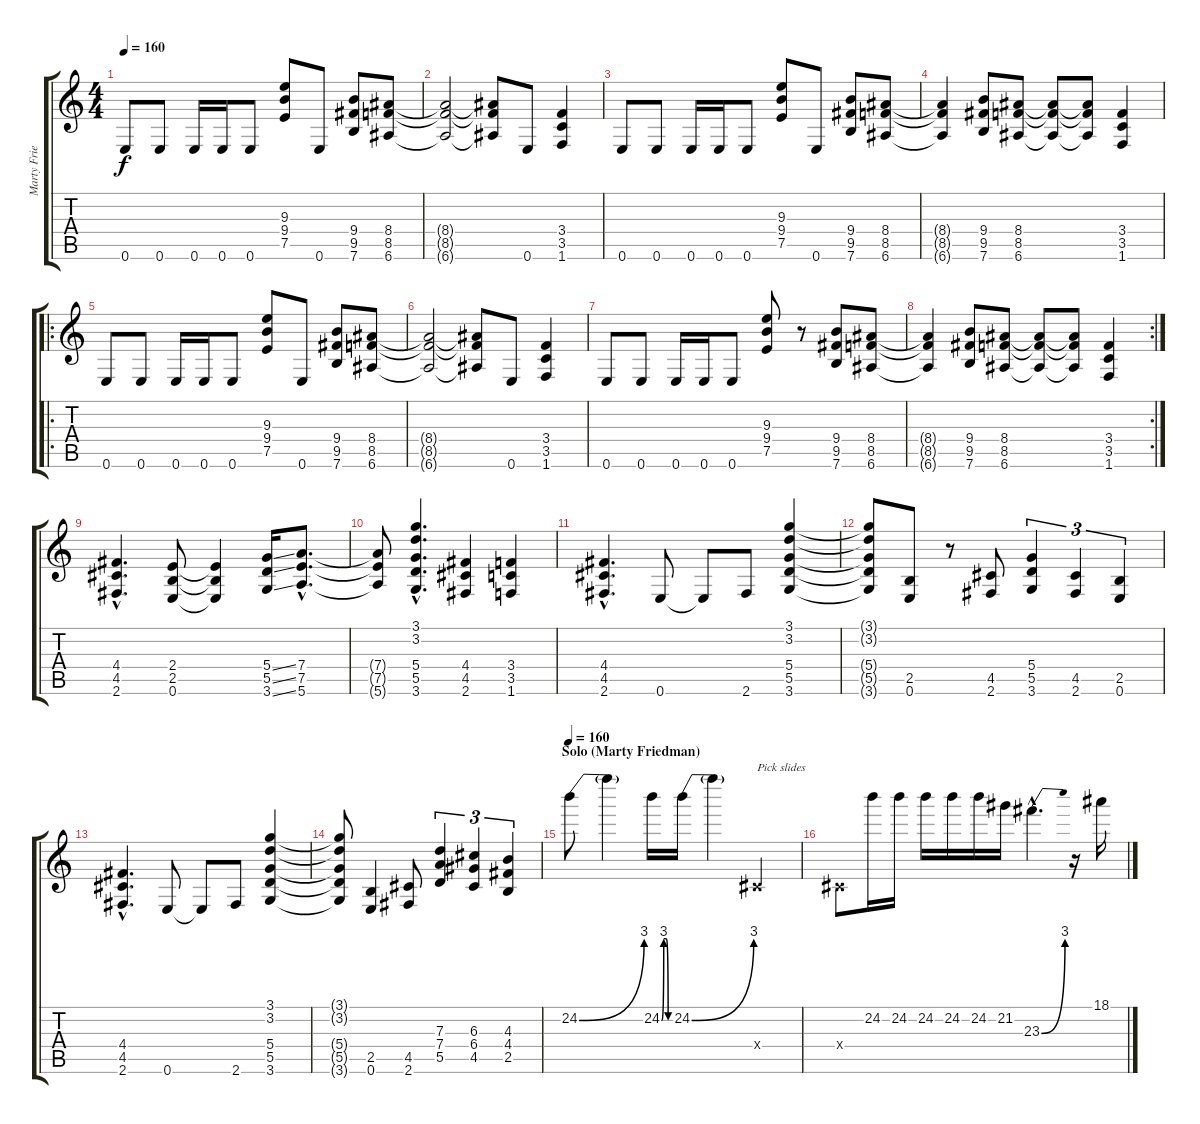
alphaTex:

\track ("Marty Friedman" "Marty Frie") {instrument distortionguitar}
\staff {score tabs}
\tuning (E4 B3 G3 D3 A2 E2) {hide}
\ts (4 4)
\tempo 160
\clef g2
\ks c
0.6.8{dy f} 0.6.8 0.6.16 0.6.16 0.6.8 (9.3 9.4 7.5).8 0.6.8 (9.4 9.5 7.6).8 (8.4 8.5 6.6).8 |
(8.4{t} 8.5{t} 6.6{t}).2 (8.4{t} 8.5{t} 6.6{t}).8 0.6.8 (3.4 3.5 1.6).4 |
0.6.8 0.6.8 0.6.16 0.6.16 0.6.8 (9.3 9.4 7.5).8 0.6.8 (9.4 9.5 7.6).8 (8.4 8.5 6.6).8 |
(8.4{t} 8.5{t} 6.6{t}).4 (9.4 9.5 7.6).8 (8.4 8.5 6.6).8 (8.4{t} 8.5{t} 6.6{t}).8 (8.4{t} 8.5{t} 6.6{t}).8 (3.4 3.5 1.6).4 |
\ro
0.6.8 0.6.8 0.6.16 0.6.16 0.6.8 (9.3 9.4 7.5).8 0.6.8 (9.4 9.5 7.6).8 (8.4 8.5 6.6).8 |
(8.4{t} 8.5{t} 6.6{t}).2 (8.4{t} 8.5{t} 6.6{t}).8 0.6.8 (3.4 3.5 1.6).4 |
0.6.8 0.6.8 0.6.16 0.6.16 0.6.8 (9.3 9.4 7.5).8 r.8 (9.4 9.5 7.6).8 (8.4 8.5 6.6).8 |
\rc 2
(8.4{t} 8.5{t} 6.6{t}).4 (9.4 9.5 7.6).8 (8.4 8.5 6.6).8 (8.4{t} 8.5{t} 6.6{t}).8 (8.4{t} 8.5{t} 6.6{t}).8 (3.4 3.5 1.6).4 |
(4.4{hac} 4.5{hac} 2.6{hac}).4{d} (2.4 2.5 0.6).8 (2.4{t} 2.5{t} 0.6{t}).4 (5.4{ss} 5.5{ss} 3.6{ss}).16 (7.4{hac} 7.5{hac} 5.6{hac}).8{d} |
(7.4{t} 7.5{t} 5.6{t}).8 (3.1{hac} 3.2{hac} 5.4{hac} 5.5{hac} 3.6{hac}).4{d} (4.4 4.5 2.6).4 (3.4 3.5 1.6).4 |
(4.4{hac} 4.5{hac} 2.6{hac}).4{d} 0.6.8 0.6{t}.8 2.6.8 (3.1 3.2 5.4 5.5 3.6).4 |
(3.1{t} 3.2{t} 5.4{t} 5.5{t} 3.6{t}).8 (2.5 0.6).8 r.8 (4.5 2.6).8 (5.4 5.5 3.6).4{tu (3 2)} (4.5 2.6).4{tu (3 2)} (2.5 0.6).4{tu (3 2)} |
(4.4{hac} 4.5{hac} 2.6{hac}).4{d} 0.6.8 0.6{t}.8 2.6.8 (3.1 3.2 5.4 5.5 3.6).4 |
(3.1{t} 3.2{t} 5.4{t} 5.5{t} 3.6{t}).8 (2.5 0.6).4 (4.5 2.6).8 (7.3 7.4 5.5).4{tu (3 2)} (6.3 6.4 4.5).4{tu (3 2)} (4.3 4.4 2.5).4{tu (3 2)} |
\section ("" "Solo (Marty Friedman)")
\tempo 160
24.2{be (bend 0 0 60 12)}.8{volume 15 balance 10 instrument distortionguitar} 24.2{t}.4 24.2{be (custom 0 0 15 12 30 12 45 0 60 0)}.16 24.2{be (bend 0 0 60 12)}.16 24.2{t}.4 -1.4{x}.4{txt "Pick slides"} |
-1.4{x}.8 24.2.16 24.2.16 24.2.16 24.2.16 24.2.16 21.2.16 23.3{be (bend 0 0 60 12) hac}.4{d} r.16 18.1{ss}.16
